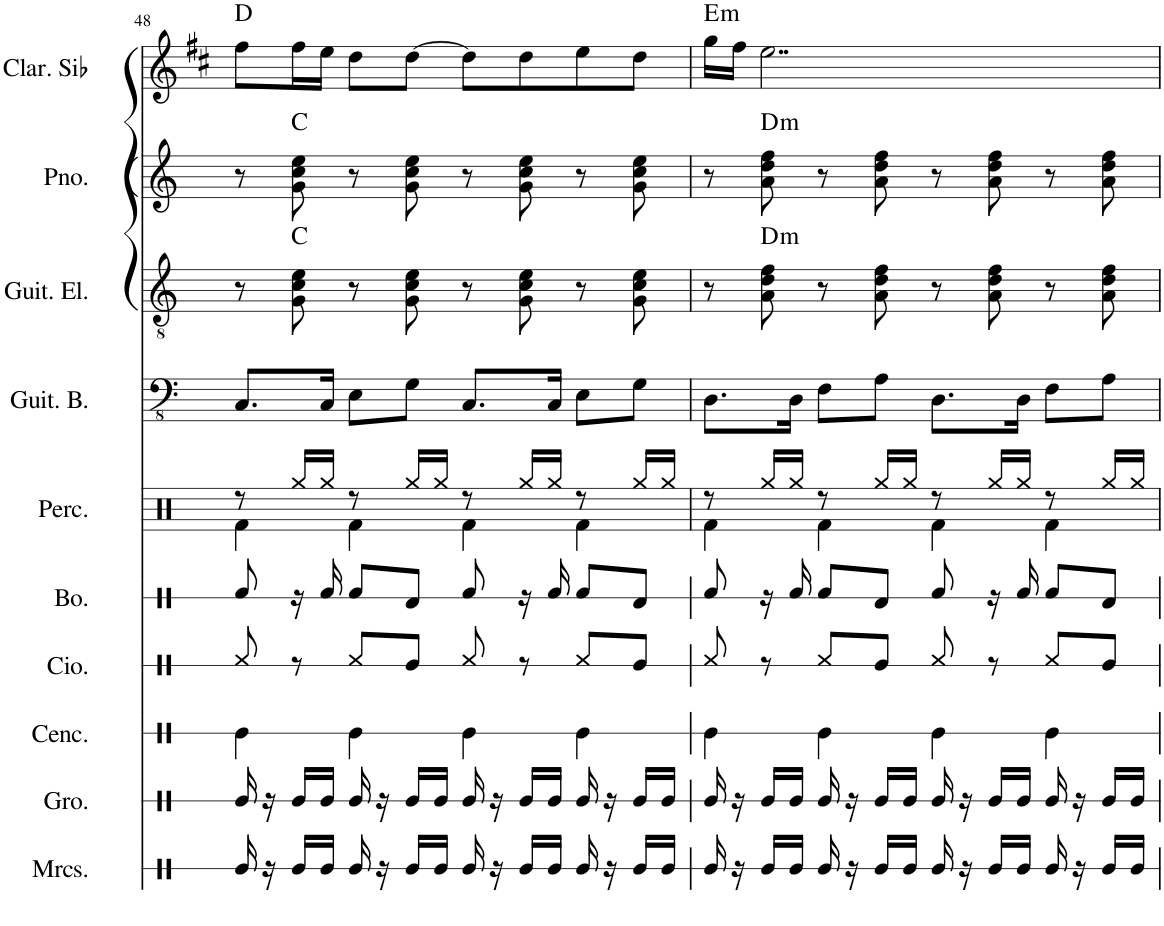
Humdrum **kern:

**kern	**kern	**kern	**kern	**kern	**kern	**kern	**kern	**harte	**kern	**harte	**kern	**harte
*part10	*part9	*part8	*part7	*part6	*part5	*part4	*part3	*part3	*part2	*part2	*part1	*part1
*staff10	*staff9	*staff8	*staff7	*staff6	*staff5	*staff4	*staff3	*	*staff2	*	*staff1	*
*I"Maracas	*I"Güiro	*I"Cencerro	*I"Congas	*I"Bongos	*I"Set de percusión	*I"Bajo eléctrico	*I"Guitarra eléctrica	*	*I"Piano	*	*I"Clarinette en Sib	*
*I'Mrcs.	*I'Gro.	*I'Cenc.	*	*I'Bo.	*I'Perc.	*	*I'Guit. El.	*	*I'Pno.	*	*I'Clar. Sib	*
!!LO:PB:g=z
*clefX	*clefX	*clefX	*clefX	*clefX	*clefX	*clefFv4	*clefGv2	*	*clefG2	*	*clefG2	*
*	*	*	*	*	*	*	*	*	*	*	*Trd1c2	*
*k[]	*k[]	*k[]	*k[]	*k[]	*k[]	*k[]	*k[]	*	*k[]	*	*k[f#c#]	*
*M4/4	*M4/4	*M4/4	*M4/4	*M4/4	*M4/4	*M4/4	*M4/4	*	*M4/4	*	*M4/4	*
=48	=48	=48	=48	=48	=48	=48	=48	=48	=48	=48	=48	=48
*	*	*	*	*	*^	*	*	*	*	*	*	*
16Re/	16Re/	4Re\	8Rf/	8Rf/	8r	4Rf\	8.CC/L	8r	.	8r	.	8ff#\L	D:maj
16r	16r	.	.	.	.	.	.	.	.	.	.	.	.
16Re/LL	16Re/LL	.	8r	16r	16Rgg/LL	.	.	8G\ 8c\ 8e\	C:maj	8g\ 8cc\ 8ee\	C:maj	16ff#\L	.
16Re/JJ	16Re/JJ	.	.	16Rf/	16Rgg/JJ	.	16CC/Jk	.	.	.	.	16ee\JJ	.
16Re/	16Re/	4Re\	8Rf/L	8Rf/L	8r	4Rf\	8EE\L	8r	.	8r	.	8dd\L	.
16r	16r	.	.	.	.	.	.	.	.	.	.	.	.
16Re/LL	16Re/LL	.	8Re/J	8Rd/J	16Rgg/LL	.	8GG\J	8G\ 8c\ 8e\	.	8g\ 8cc\ 8ee\	.	[8dd\J	.
16Re/JJ	16Re/JJ	.	.	.	16Rgg/JJ	.	.	.	.	.	.	.	.
16Re/	16Re/	4Re\	8Rf/	8Rf/	8r	4Rf\	8.CC/L	8r	.	8r	.	8dd\L]	.
16r	16r	.	.	.	.	.	.	.	.	.	.	.	.
16Re/LL	16Re/LL	.	8r	16r	16Rgg/LL	.	.	8G\ 8c\ 8e\	.	8g\ 8cc\ 8ee\	.	8dd\	.
16Re/JJ	16Re/JJ	.	.	16Rf/	16Rgg/JJ	.	16CC/Jk	.	.	.	.	.	.
16Re/	16Re/	4Re\	8Rf/L	8Rf/L	8r	4Rf\	8EE\L	8r	.	8r	.	8ee\	.
16r	16r	.	.	.	.	.	.	.	.	.	.	.	.
16Re/LL	16Re/LL	.	8Re/J	8Rd/J	16Rgg/LL	.	8GG\J	8G\ 8c\ 8e\	.	8g\ 8cc\ 8ee\	.	8dd\J	.
16Re/JJ	16Re/JJ	.	.	.	16Rgg/JJ	.	.	.	.	.	.	.	.
=49	=49	=49	=49	=49	=49	=49	=49	=49	=49	=49	=49	=49	=49
!	!	!	!	!	!	!	!	!	!	!	!	!	!LO:H:kt=m
16Re/	16Re/	4Re\	8Rf/	8Rf/	8r	4Rf\	8.DD\L	8r	.	8r	.	16gg\LL	E:min
16r	16r	.	.	.	.	.	.	.	.	.	.	16ff#\JJ	.
!	!	!	!	!	!	!	!	!	!LO:H:kt=m	!	!LO:H:kt=m	!	!
16Re/LL	16Re/LL	.	8r	16r	16Rgg/LL	.	.	8A\ 8d\ 8f\	D:min	8a\ 8dd\ 8ff\	D:min	2..ee\	.
16Re/JJ	16Re/JJ	.	.	16Rf/	16Rgg/JJ	.	16DD\Jk	.	.	.	.	.	.
16Re/	16Re/	4Re\	8Rf/L	8Rf/L	8r	4Rf\	8FF\L	8r	.	8r	.	.	.
16r	16r	.	.	.	.	.	.	.	.	.	.	.	.
16Re/LL	16Re/LL	.	8Re/J	8Rd/J	16Rgg/LL	.	8AA\J	8A\ 8d\ 8f\	.	8a\ 8dd\ 8ff\	.	.	.
16Re/JJ	16Re/JJ	.	.	.	16Rgg/JJ	.	.	.	.	.	.	.	.
16Re/	16Re/	4Re\	8Rf/	8Rf/	8r	4Rf\	8.DD\L	8r	.	8r	.	.	.
16r	16r	.	.	.	.	.	.	.	.	.	.	.	.
16Re/LL	16Re/LL	.	8r	16r	16Rgg/LL	.	.	8A\ 8d\ 8f\	.	8a\ 8dd\ 8ff\	.	.	.
16Re/JJ	16Re/JJ	.	.	16Rf/	16Rgg/JJ	.	16DD\Jk	.	.	.	.	.	.
16Re/	16Re/	4Re\	8Rf/L	8Rf/L	8r	4Rf\	8FF\L	8r	.	8r	.	.	.
16r	16r	.	.	.	.	.	.	.	.	.	.	.	.
16Re/LL	16Re/LL	.	8Re/J	8Rd/J	16Rgg/LL	.	8AA\J	8A\ 8d\ 8f\	.	8a\ 8dd\ 8ff\	.	.	.
16Re/JJ	16Re/JJ	.	.	.	16Rgg/JJ	.	.	.	.	.	.	.	.
*	*	*	*	*	*v	*v	*	*	*	*	*	*	*
=	=	=	=	=	=	=	=	=	=	=	=	=
*-	*-	*-	*-	*-	*-	*-	*-	*-	*-	*-	*-	*-
